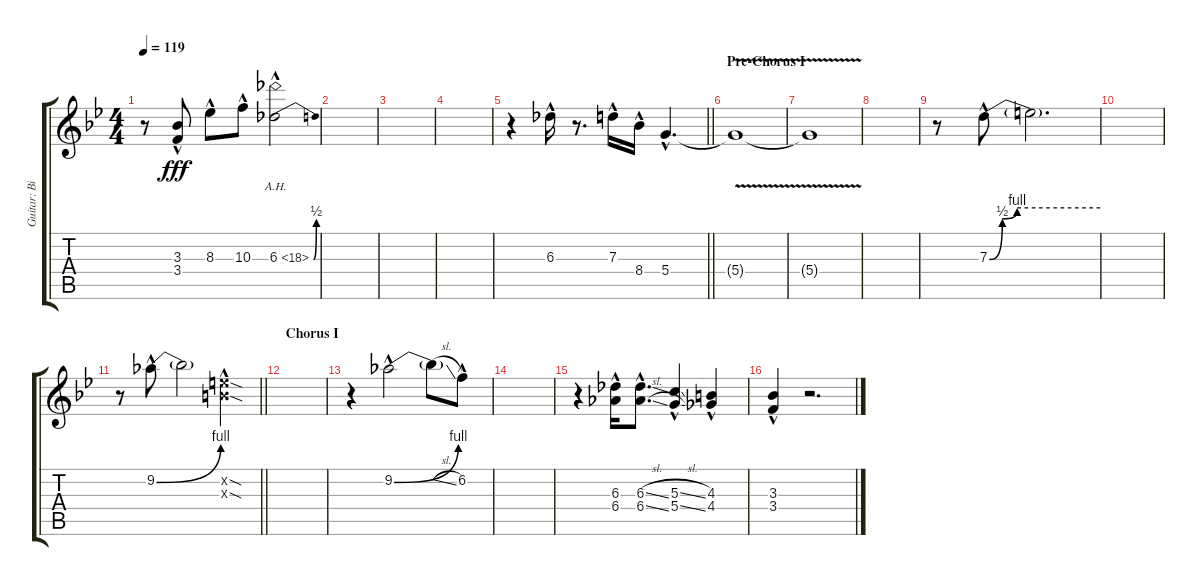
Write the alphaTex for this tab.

\track ("Guitar: Billy" "Guitar: Bi") {instrument overdrivenguitar}
\staff {score tabs}
\tuning (E4 B3 G3 D3 A2 E2) {hide}
\ts (4 4)
\tempo 119
\clef g2
\ks bb
r.8{dy fff} (3.3{hac} 3.4{hac}).8 8.3{hac}.8 10.3{hac}.8 6.3{be (bend 0 0 60 2) ah 12 hac}.2 |
|
|
|
\barLineRight lightlight
r.4 6.3{hac}.16 r.8{d} 7.3{hac}.16 8.4{hac}.16 5.4{hac}.4{d} |
\section ("" "Pre-Chorus I")
5.4{v t}.1 |
5.4{t}.1 |
|
r.8 7.3{be (custom 0 0 7 2 15 4 60 4) hac}.8 7.3{t}.2{d} |
|
\barLineRight lightlight
r.8 9.2{be (bend 0 0 60 4) hac}.8 9.2{t}.2 (5.2{sod hac x} 4.3{sod hac x}).4 |
\section ("" "Chorus I")
|
r.4 9.2{be (bend 0 0 60 4) hac}.2 9.2{sl t}.8 6.2{hac}.8 |
|
r.4 (6.3{hac} 6.4{hac}).16 (6.3{sl hac} 6.4{sl hac}).8{d} (5.3{sl hac} 5.4{sl hac}).4 (4.3{hac} 4.4{hac}).4 |
(3.3{hac} 3.4{hac}).4 r.2{d}
